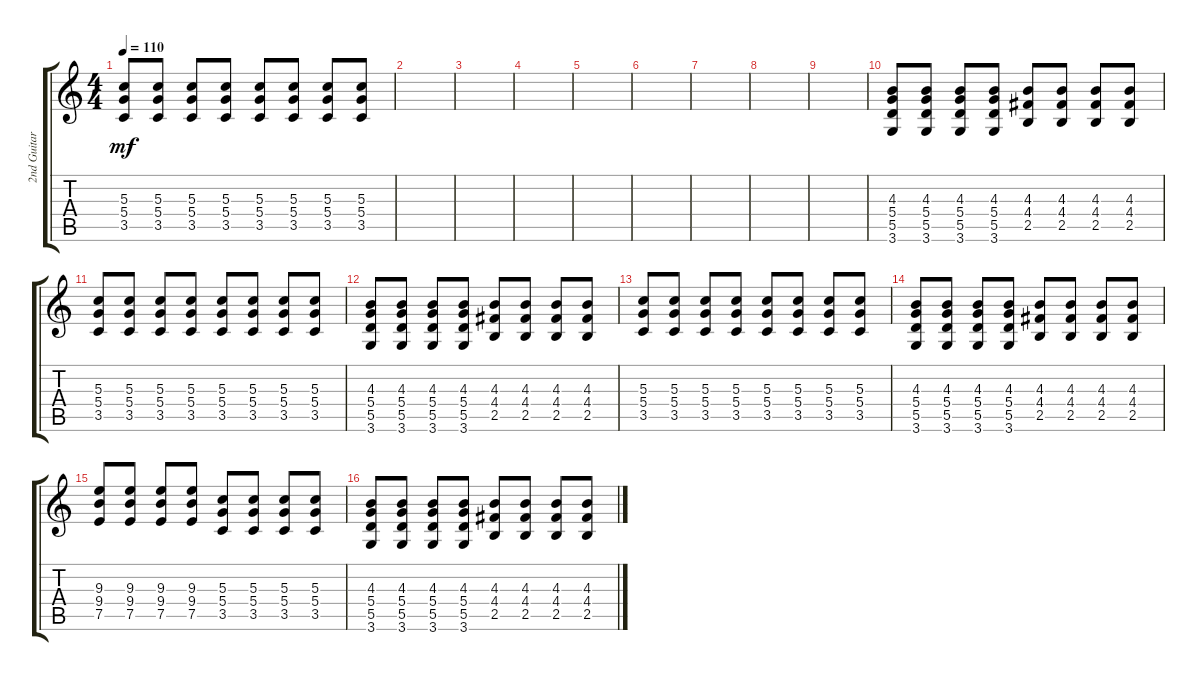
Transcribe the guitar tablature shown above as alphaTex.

\track ("2nd Guitar" "2nd Guitar") {instrument electricguitarclean}
\staff {score tabs}
\tuning (E4 B3 G3 D3 A2 E2) {hide}
\ts (4 4)
\tempo 110
\clef g2
\ks c
(5.3 5.4 3.5).8{dy mf} (5.3 5.4 3.5).8 (5.3 5.4 3.5).8 (5.3 5.4 3.5).8 (5.3 5.4 3.5).8 (5.3 5.4 3.5).8 (5.3 5.4 3.5).8 (5.3 5.4 3.5).8 |
|
|
|
|
|
|
|
|
(4.3 5.4 5.5 3.6).8 (4.3 5.4 5.5 3.6).8 (4.3 5.4 5.5 3.6).8 (4.3 5.4 5.5 3.6).8 (4.3 4.4 2.5).8 (4.3 4.4 2.5).8 (4.3 4.4 2.5).8 (4.3 4.4 2.5).8 |
(5.3 5.4 3.5).8 (5.3 5.4 3.5).8 (5.3 5.4 3.5).8 (5.3 5.4 3.5).8 (5.3 5.4 3.5).8 (5.3 5.4 3.5).8 (5.3 5.4 3.5).8 (5.3 5.4 3.5).8 |
(4.3 5.4 5.5 3.6).8 (4.3 5.4 5.5 3.6).8 (4.3 5.4 5.5 3.6).8 (4.3 5.4 5.5 3.6).8 (4.3 4.4 2.5).8 (4.3 4.4 2.5).8 (4.3 4.4 2.5).8 (4.3 4.4 2.5).8 |
(5.3 5.4 3.5).8 (5.3 5.4 3.5).8 (5.3 5.4 3.5).8 (5.3 5.4 3.5).8 (5.3 5.4 3.5).8 (5.3 5.4 3.5).8 (5.3 5.4 3.5).8 (5.3 5.4 3.5).8 |
(4.3 5.4 5.5 3.6).8 (4.3 5.4 5.5 3.6).8 (4.3 5.4 5.5 3.6).8 (4.3 5.4 5.5 3.6).8 (4.3 4.4 2.5).8 (4.3 4.4 2.5).8 (4.3 4.4 2.5).8 (4.3 4.4 2.5).8 |
(9.3 9.4 7.5).8 (9.3 9.4 7.5).8 (9.3 9.4 7.5).8 (9.3 9.4 7.5).8 (5.3 5.4 3.5).8 (5.3 5.4 3.5).8 (5.3 5.4 3.5).8 (5.3 5.4 3.5).8 |
(4.3 5.4 5.5 3.6).8 (4.3 5.4 5.5 3.6).8 (4.3 5.4 5.5 3.6).8 (4.3 5.4 5.5 3.6).8 (4.3 4.4 2.5).8 (4.3 4.4 2.5).8 (4.3 4.4 2.5).8 (4.3 4.4 2.5).8
